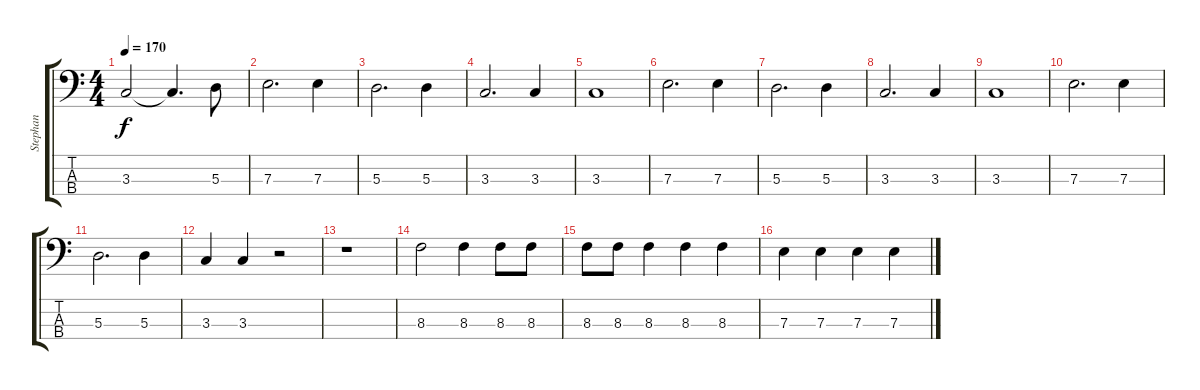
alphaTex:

\track ("Stephan" "Stephan") {instrument electricbassfinger}
\staff {score tabs}
\tuning (G2 D2 A1 E1) {hide}
\ts (4 4)
\tempo 170
\clef f4
\ks c
3.3.2{dy f} 3.3{t}.4{d} 5.3.8 |
7.3.2{d} 7.3.4 |
5.3.2{d} 5.3.4 |
3.3.2{d} 3.3.4 |
3.3.1 |
7.3.2{d} 7.3.4 |
5.3.2{d} 5.3.4 |
3.3.2{d} 3.3.4 |
3.3.1 |
7.3.2{d} 7.3.4 |
5.3.2{d} 5.3.4 |
3.3.4 3.3.4 r.2 |
r.1 |
8.3.2 8.3.4 8.3.8 8.3.8 |
8.3.8 8.3.8 8.3.4 8.3.4 8.3.4 |
7.3.4 7.3.4 7.3.4 7.3.4
